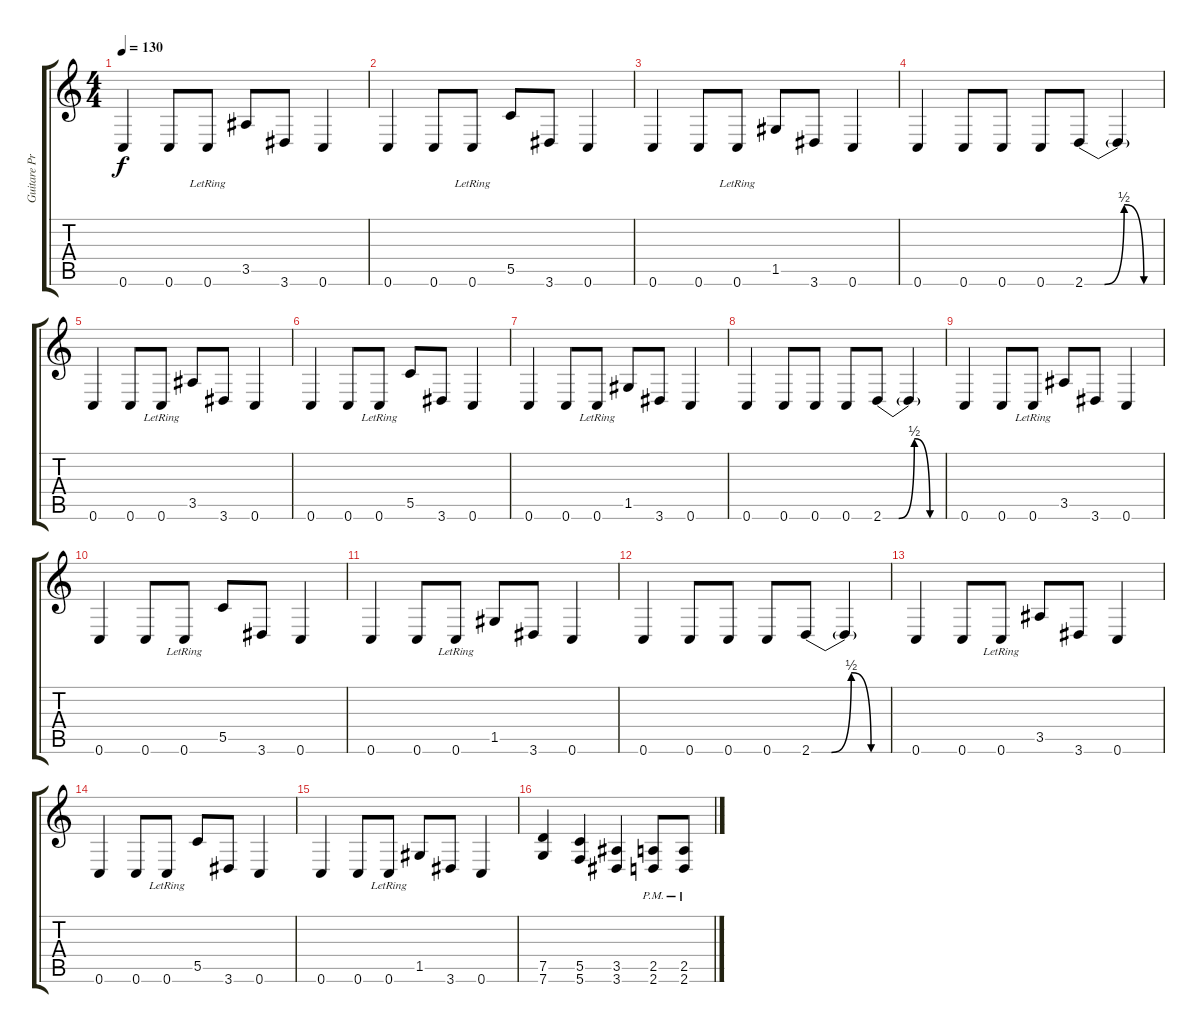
\track ("Guitare Principale" "Guitare Pr") {instrument distortionguitar}
\staff {score tabs}
\tuning (D4 A3 F3 C3 G2 C2) {hide}
\ts (4 4)
\tempo 130
\clef g2
\ks c
0.6.4{dy f} 0.6.8 0.6{lr}.8 3.5.8 3.6.8 0.6.4 |
0.6.4 0.6.8 0.6{lr}.8 5.5.8 3.6.8 0.6.4 |
0.6.4 0.6.8 0.6{lr}.8 1.5.8 3.6.8 0.6.4 |
0.6.4 0.6.8 0.6.8 0.6.8 2.6{be (custom 0 0 15 0 30 2 45 0 60 0)}.8 2.6{t}.4 |
0.6.4 0.6.8 0.6{lr}.8 3.5.8 3.6.8 0.6.4 |
0.6.4 0.6.8 0.6{lr}.8 5.5.8 3.6.8 0.6.4 |
0.6.4 0.6.8 0.6{lr}.8 1.5.8 3.6.8 0.6.4 |
0.6.4 0.6.8 0.6.8 0.6.8 2.6{be (custom 0 0 15 0 30 2 45 0 60 0)}.8 2.6{t}.4 |
0.6.4 0.6.8 0.6{lr}.8 3.5.8 3.6.8 0.6.4 |
0.6.4 0.6.8 0.6{lr}.8 5.5.8 3.6.8 0.6.4 |
0.6.4 0.6.8 0.6{lr}.8 1.5.8 3.6.8 0.6.4 |
0.6.4 0.6.8 0.6.8 0.6.8 2.6{be (custom 0 0 15 0 30 2 45 0 60 0)}.8 2.6{t}.4 |
0.6.4 0.6.8 0.6{lr}.8 3.5.8 3.6.8 0.6.4 |
0.6.4 0.6.8 0.6{lr}.8 5.5.8 3.6.8 0.6.4 |
0.6.4 0.6.8 0.6{lr}.8 1.5.8 3.6.8 0.6.4 |
(7.5 7.6).4 (5.5 5.6).4 (3.5 3.6).4 (2.5{pm} 2.6{pm}).8 (2.5{pm} 2.6{pm}).8
